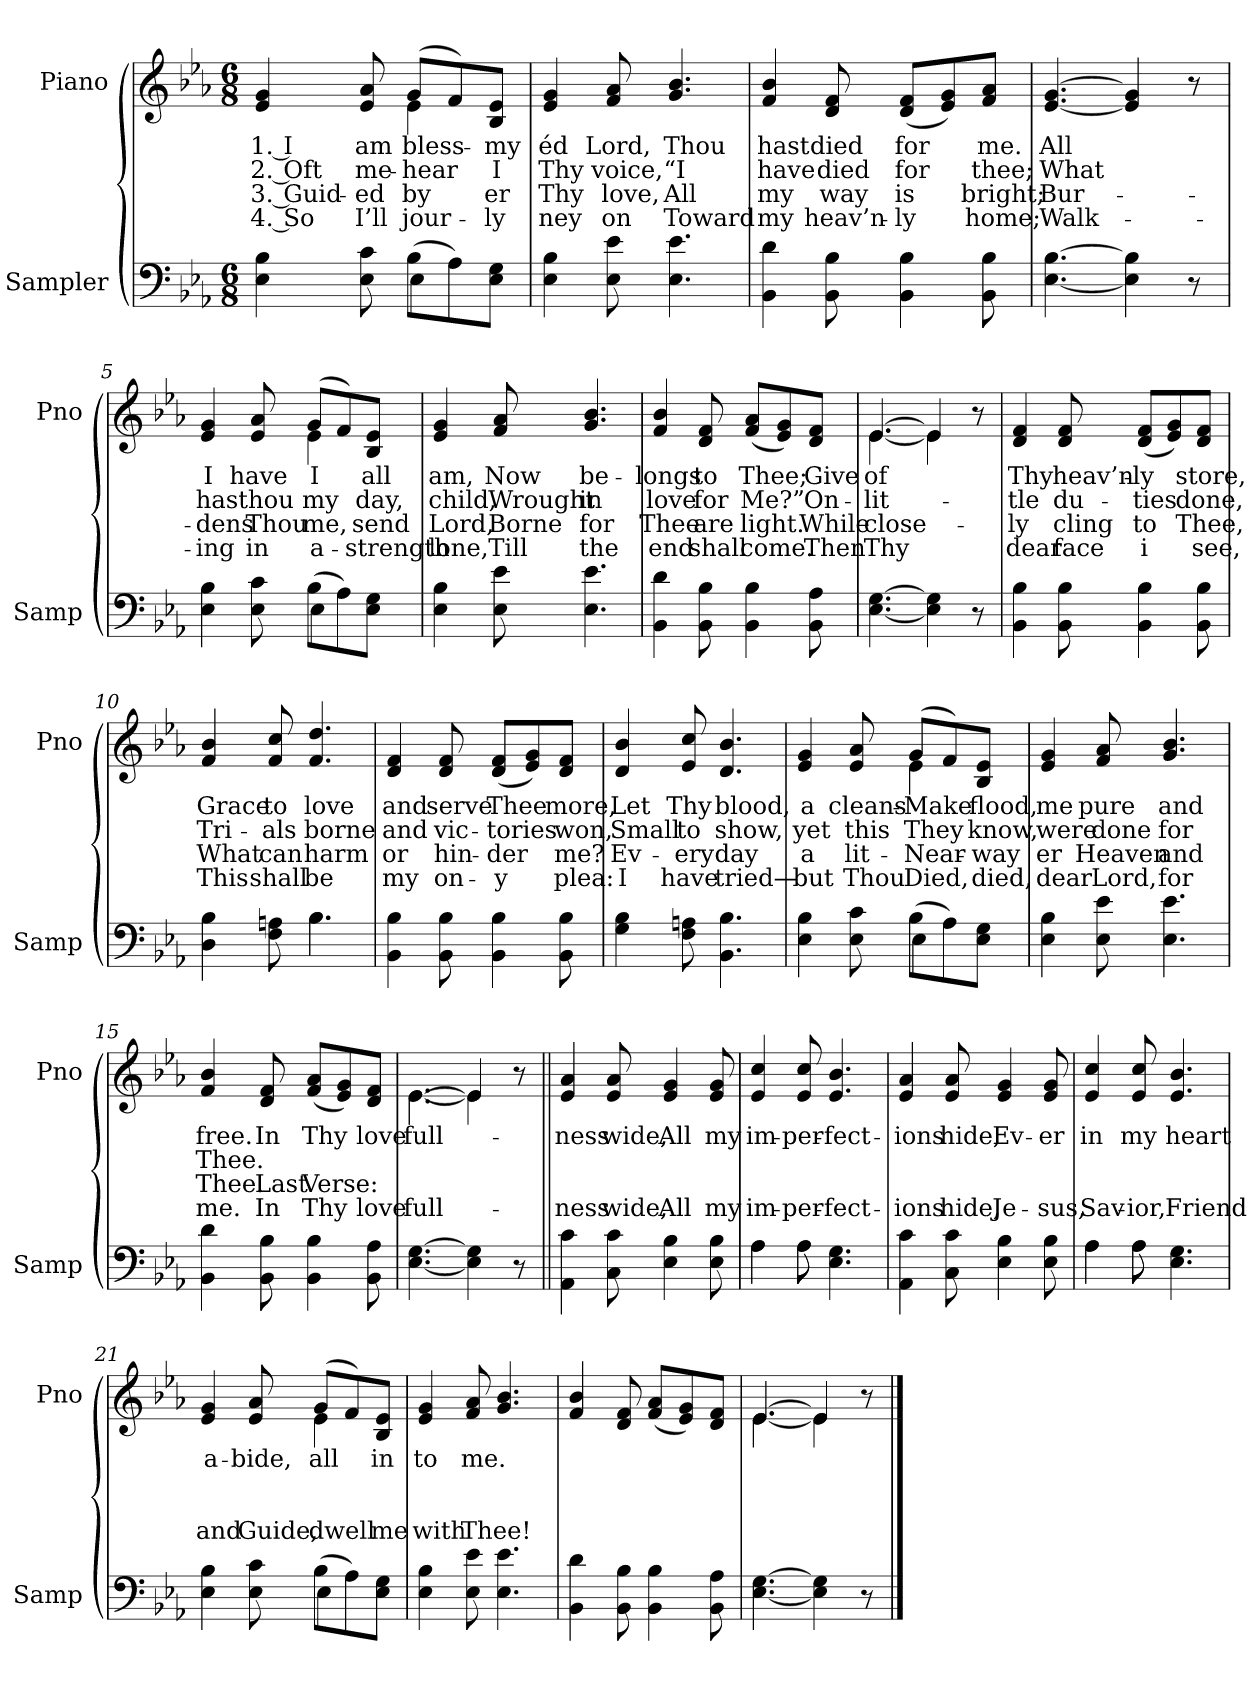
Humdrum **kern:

**kern	**kern	**text	**text	**text	**text
*part2	*part1	*part1	*part1	*part1	*part1
*staff2	*staff1	*staff1	*staff1	*staff1	*staff1
*I"Sampler	*I"Piano	*	*	*	*
*I'Samp	*I'Pno	*	*	*	*
*clefF4	*clefG2	*	*	*	*
*k[b-e-a-]	*k[b-e-a-]	*	*	*	*
*E-:	*E-:	*	*	*	*
*M6/8	*M6/8	*	*	*	*
=1	=1	=1	=1	=1	=1
*^	*^	*	*	*	*
4E- 4B-	4.ryy	4e- 4g	4.ryy	1. I	2. Oft	3. Guid-	4. So
8E- 8c	.	8e- 8a-	.	am	me-	-ed	I’ll
(8B-\L	4E-	(8g/L	4e-	bless-	hear	by	jour-
8A-\)	.	8f/)	.	.	.	.	.
8E-\ 8G\J	8ryy	8B-/ 8e-/J	8ryy	my	I	-er	-ly
*v	*v	*	*	*	*	*	*
*	*v	*v	*	*	*	*
=2	=2	=2	=2	=2	=2
4E- 4B-	4e- 4g	-éd	Thy	Thy	-ney
8E- 8e-	8f 8a-	Lord,	voice,	love,	on
4.E- 4.e-	4.g 4.b-	Thou	“I	All	Toward
=3	=3	=3	=3	=3	=3
4BB- 4d	4f 4b-	hast	have	my	my
8BB- 8B-	8d 8f	died	died	way	heav’n-
4BB- 4B-	(8d/ 8f/L	for	for	is	-ly
.	8e-/ 8g/)	.	.	.	.
8BB- 8B-	8f/ 8a-/J	me.	thee;	bright;	home;
=4	=4	=4	=4	=4	=4
[4.E- [4.B-	[4.e- [4.g	All	What	Bur-	Walk-
4E-] 4B-]	4e-] 4g]	.	.	.	.
8r	8r	.	.	.	.
=5	=5	=5	=5	=5	=5
*^	*^	*	*	*	*
4E- 4B-	4.ryy	4e- 4g	4.ryy	I	has	-dens	-ing
8E- 8c	.	8e- 8a-	.	have	thou	Thou	in
(8B-\L	4E-	(8g/L	4e-	I	my	me,	a-
8A-\)	.	8f/)	.	.	.	.	.
8E-\ 8G\J	8ryy	8B-/ 8e-/J	8ryy	all	-day,	send	strength
*v	*v	*	*	*	*	*	*
*	*v	*v	*	*	*	*
=6	=6	=6	=6	=6	=6
4E- 4B-	4e- 4g	am,	child,	Lord,	-lone,
8E- 8e-	8f 8a-	Now	Wrought	Borne	Till
4.E- 4.e-	4.g 4.b-	be-	in	for	the
=7	=7	=7	=7	=7	=7
4BB- 4d	4f 4b-	-longs	love	Thee	end
8BB- 8B-	8d 8f	to	for	are	shall
4BB- 4B-	(8f/ 8a-/L	Thee;	Me?”	light.	come.
.	8e-/ 8g/)	.	.	.	.
8BB- 8A-	8d/ 8f/J	Give	On-	While	Then
=8	=8	=8	=8	=8	=8
*	*^	*	*	*	*
[4.E- [4.G	[4.e-/	[4.e-	of	lit-	close-	Thy
4E-] 4G]	4e-/]	4e-]	.	.	.	.
8r	8r	8ryy	.	.	.	.
*	*v	*v	*	*	*	*
=9	=9	=9	=9	=9	=9
4BB- 4B-	4d 4f	Thy	-tle	-ly	dear
8BB- 8B-	8d 8f	heav’n-	du-	cling	face
4BB- 4B-	(8d/ 8f/L	-ly	-ties	to	i
.	8e-/ 8g/)	.	.	.	.
8BB- 8B-	8d/ 8f/J	store,	done,	Thee,	see,
=10	=10	=10	=10	=10	=10
*^	*	*	*	*	*
4D 4B-	4.ryy	4f 4b-	Grace	Tri-	What	This
8F 8An	.	8f 8cc	to	-als	can	shall
4.B-\	4.B-	4.f 4.dd	love	borne	harm	be
*v	*v	*	*	*	*	*
=11	=11	=11	=11	=11	=11
4BB- 4B-	4d 4f	and	and	or	my
8BB- 8B-	8d 8f	serve	vic-	hin-	on-
4BB- 4B-	(8d/ 8f/L	Thee	-tories	-der	-y
.	8e-/ 8g/)	.	.	.	.
8BB- 8B-	8d/ 8f/J	more,	won,	me?	plea:
=12	=12	=12	=12	=12	=12
4G 4B-	4d 4b-	Let	Small	Ev-	I
8F 8An	8e- 8cc	Thy	to	-ery	have
4.BB- 4.B-	4.d 4.b-	blood,	show,	day	tried—
=13	=13	=13	=13	=13	=13
*^	*^	*	*	*	*
4E- 4B-	4.ryy	4e- 4g	4.ryy	a	yet	a	but
8E- 8c	.	8e- 8a-	.	cleans-	this	lit-	Thou
(8B-\L	4E-	(8g/L	4e-	Make	They	Near-	Died,
8A-\)	.	8f/)	.	.	.	.	.
8E-\ 8G\J	8ryy	8B-/ 8e-/J	8ryy	flood,	know,	way	died,
*v	*v	*	*	*	*	*	*
*	*v	*v	*	*	*	*
=14	=14	=14	=14	=14	=14
4E- 4B-	4e- 4g	me	were	-er	dear
8E- 8e-	8f 8a-	pure	done	Heaven	Lord,
4.E- 4.e-	4.g 4.b-	and	for	and	for
=15	=15	=15	=15	=15	=15
4BB- 4d	4f 4b-	free.	Thee.	Thee.	me.
8BB- 8B-	8d 8f	In	.	Last	In
4BB- 4B-	(8f/ 8a-/L	Thy	.	Verse:	Thy
.	8e-/ 8g/)	.	.	.	.
8BB- 8A-	8d/ 8f/J	love	.	.	love
=16	=16	=16	=16	=16	=16
*	*^	*	*	*	*
[4.E- [4.G	[4.e-\	[4.e-	full-	.	.	full-
4E-] 4G]	4e-/]	4e-]	.	.	.	.
8r	8r	8ryy	.	.	.	.
=17||	=17||	=17||	=17||	=17||	=17||	=17||
!	!LO:TX:t=Refrain	!	!	!	!	!
*	*v	*v	*	*	*	*
4AA- 4c	4e- 4a-	-ness	.	.	-ness
8C 8c	8e- 8a-	wide,	.	.	wide,
4E- 4B-	4e- 4g	All	.	.	All
8E- 8B-	8e- 8g	my	.	.	my
=18	=18	=18	=18	=18	=18
*^	*	*	*	*	*
4A-\	4A-	4e- 4cc	im-	.	.	im-
8A-\	8A-	8e- 8cc	-per-	.	.	-per-
4.E- 4.G	4.ryy	4.e- 4.b-	-fect-	.	.	-fect-
*v	*v	*	*	*	*	*
=19	=19	=19	=19	=19	=19
4AA- 4c	4e- 4a-	-ions	.	.	-ions
8C 8c	8e- 8a-	hide,	.	.	hide,
4E- 4B-	4e- 4g	Ev-	.	.	Je-
8E- 8B-	8e- 8g	-er	.	.	-sus,
=20	=20	=20	=20	=20	=20
*^	*	*	*	*	*
4A-\	4A-	4e- 4cc	in	.	.	Sav-
8A-\	8A-	8e- 8cc	my	.	.	-ior,
4.E- 4.G	4.ryy	4.e- 4.b-	heart	.	.	Friend
=21	=21	=21	=21	=21	=21	=21
*	*	*^	*	*	*	*
4E- 4B-	4.ryy	4e- 4g	4.ryy	a-	.	.	and
8E- 8c	.	8e- 8a-	.	-bide,	.	.	Guide,
(8B-\L	4E-	(8g/L	4e-	all	.	.	dwell
8A-\)	.	8f/)	.	.	.	.	.
8E-\ 8G\J	8ryy	8B-/ 8e-/J	8ryy	in	.	.	me
*v	*v	*	*	*	*	*	*
*	*v	*v	*	*	*	*
=22	=22	=22	=22	=22	=22
4E- 4B-	4e- 4g	to	.	.	with
8E- 8e-	8f 8a-	me.	.	.	Thee!
4.E- 4.e-	4.g 4.b-	.	.	.	.
=23	=23	=23	=23	=23	=23
4BB- 4d	4f 4b-	.	.	.	.
8BB- 8B-	8d 8f	.	.	.	.
4BB- 4B-	(8f/ 8a-/L	.	.	.	.
.	8e-/ 8g/)	.	.	.	.
8BB- 8A-	8d/ 8f/J	.	.	.	.
=24	=24	=24	=24	=24	=24
*	*^	*	*	*	*
[4.E- [4.G	[4.e-/	[4.e-	.	.	.	.
4E-] 4G]	4e-/]	4e-]	.	.	.	.
8r	8r	8ryy	.	.	.	.
*	*v	*v	*	*	*	*
==	==	==	==	==	==
*-	*-	*-	*-	*-	*-
